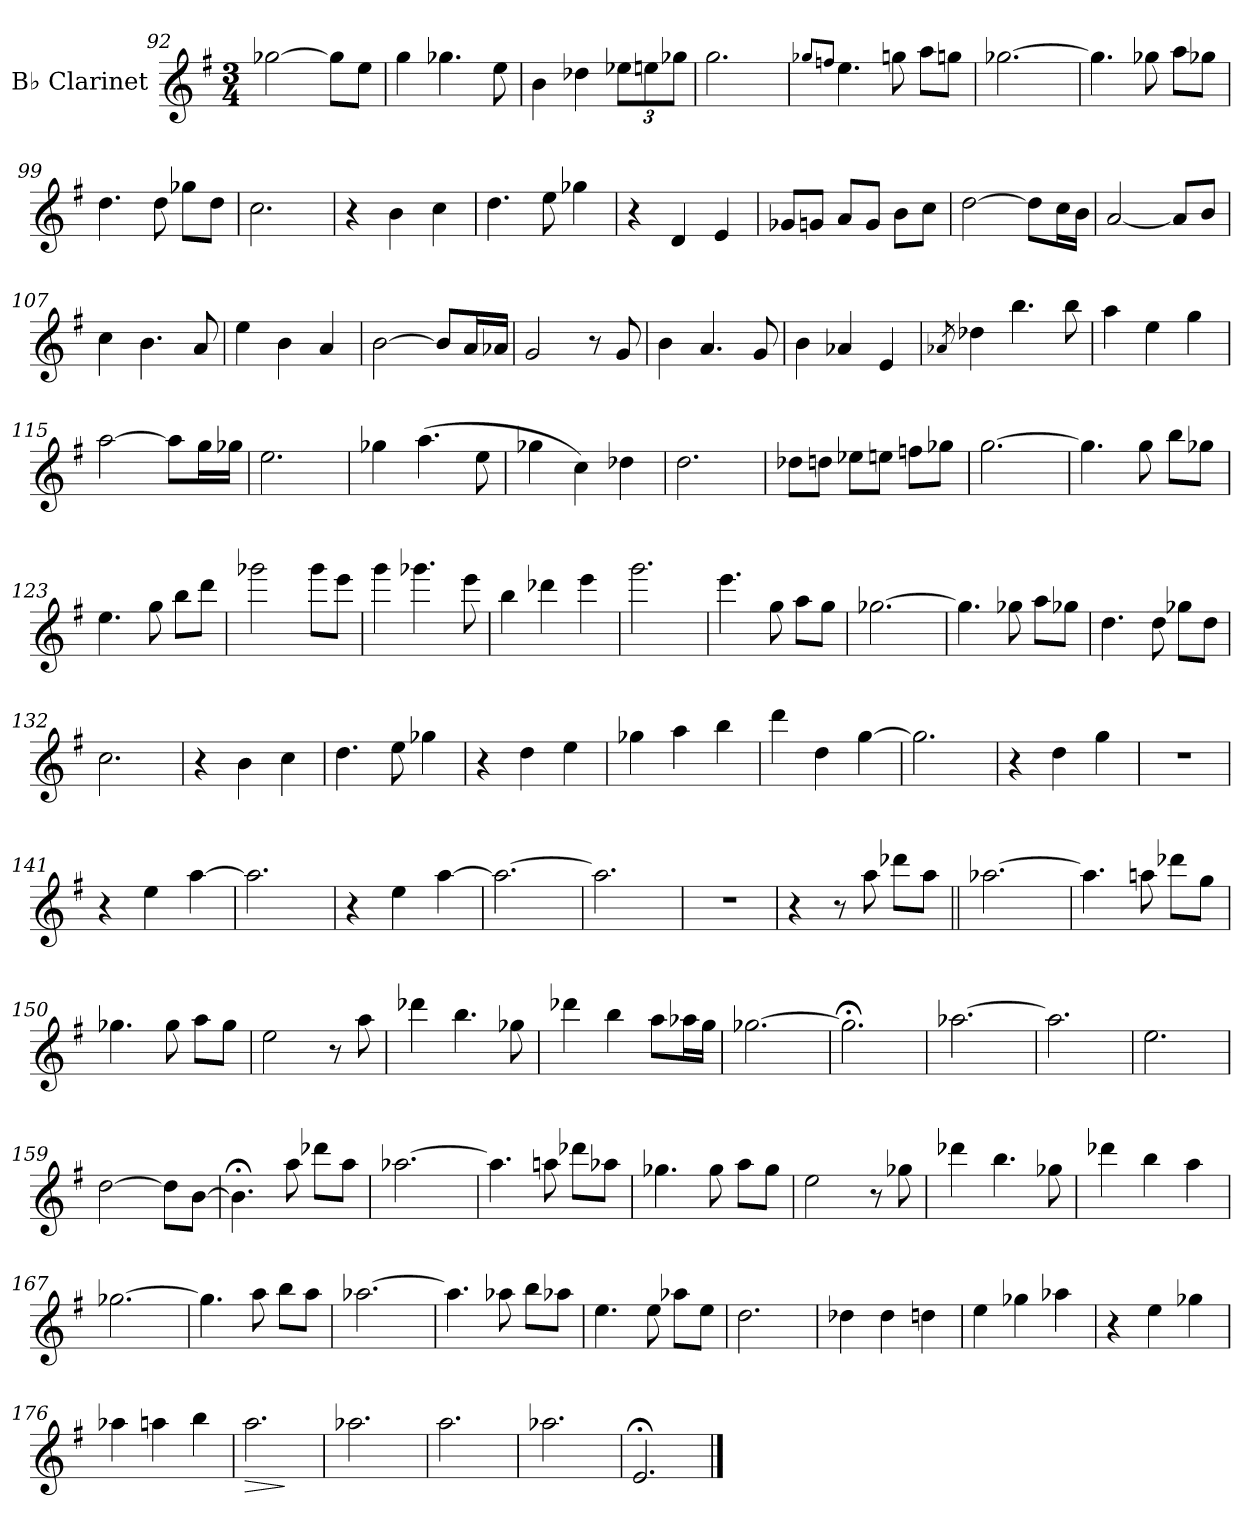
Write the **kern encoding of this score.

**kern	**dynam
*part1	*part1
*staff1	*staff1
*I"B♭ Clarinet	*
*I'B♭ Cl.	*
!!LO:LB:g=z
*clefG2	*
*ITrd1c2	*
*k[b-]	*
*M3/4	*
=92	=92
[2ff-X\	.
8ff-\L]	.
8dd\J	.
=93	=93
4ff\	.
4.ff-X\	.
8dd\	.
=94	=94
4a\	.
4cc-X\	.
*Xbrackettup	*
12dd-X\L	.
12ddn\	.
12ff-X\J	.
!!LO:LB:g=z
=95	=95
2.ff\	.
=96	=96
8qff-X/L	.
8qee-X/J	.
4.dd\	.
8ffn\	.
8gg\L	.
8ffn\J	.
=97	=97
[2.ff-X\	.
!!LO:LB:g=z
=98	=98
4.ff-\]	.
8ff-X\	.
8gg\L	.
8ff-X\J	.
=99	=99
4.cc\	.
8cc\	.
8ff-X\L	.
8cc\J	.
=100	=100
2.b-\	.
=101	=101
4r	.
4a\	.
4b-\	.
!!LO:PB:g=z
=102	=102
4.cc\	.
8dd\	.
4ff-X\	.
=103	=103
4r	.
4c/	.
4d/	.
=104	=104
8f-X/L	.
8fn/J	.
8g/L	.
8f/J	.
8a\L	.
8b-\J	.
!!LO:LB:g=z
=105	=105
[2cc\	.
8cc\L]	.
16b-\L	.
16a\JJ	.
=106	=106
[2g/	.
8g/L]	.
8a/J	.
=107	=107
4b-\	.
4.a\	.
8g/	.
=108	=108
4dd\	.
4a\	.
4g/	.
!!LO:LB:g=z
=109	=109
[2a\	.
8a/L]	.
16g/L	.
16g-X/JJ	.
=110	=110
2f/	.
8r	.
8f/	.
=111	=111
4a\	.
4.g/	.
8f/	.
=112	=112
4a\	.
4g-X/	.
4d/	.
!!LO:LB:g=z
=113	=113
8qg-X/	.
4cc-X\	.
4.aa\	.
8aa\	.
=114	=114
4gg\	.
4dd\	.
4ff\	.
=115	=115
[2gg\	.
8gg\L]	.
16ff\L	.
16ff-X\JJ	.
=116	=116
2.dd\	.
!!LO:LB:g=z
=117	=117
4ff-X\	.
(>4.gg\	.
8dd\	.
=118	=118
4ff-X\	.
4b-\)	.
4cc-X\	.
=119	=119
2.cc\	.
!!LO:PB:g=z
=120	=120
8cc-X\L	.
8ccn\J	.
8dd-X\L	.
8ddn\J	.
8ee-X\L	.
8ff-X\J	.
=121	=121
[2.ff\	.
=122	=122
4.ff\]	.
8ff\	.
8aa\L	.
8ff-X\J	.
!!LO:LB:g=z
=123	=123
4.dd\	.
8ff\	.
8aa\L	.
8ccc\J	.
=124	=124
2fff-X\	.
8fff-\L	.
8ddd\J	.
=125	=125
4fff\	.
4.fff-X\	.
8ddd\	.
!!LO:LB:g=z
=126	=126
4aa\	.
4ccc-X\	.
4ddd\	.
=127	=127
2.fff\	.
=128	=128
4.ddd\	.
8ff\	.
8gg\L	.
8ff\J	.
=129	=129
[2.ff-X\	.
!!LO:LB:g=z
=130	=130
4.ff-\]	.
8ff-X\	.
8gg\L	.
8ff-X\J	.
=131	=131
4.cc\	.
8cc\	.
8ff-X\L	.
8cc\J	.
=132	=132
2.b-\	.
=133	=133
4r	.
4a\	.
4b-\	.
!!LO:LB:g=z
=134	=134
4.cc\	.
8dd\	.
4ff-X\	.
=135	=135
4r	.
4cc\	.
4dd\	.
=136	=136
4ff-X\	.
4gg\	.
4aa\	.
=137	=137
4ccc\	.
4cc\	.
[4ff\	.
!!LO:PB:g=z
=138	=138
2.ff\]	.
=139	=139
4r	.
4cc\	.
4ff\	.
=140	=140
2.r	.
=141	=141
4r	.
4dd\	.
[4gg\	.
=142	=142
2.gg\]	.
=143	=143
4r	.
4dd\	.
[4gg\	.
!!LO:LB:g=z
=144	=144
2.gg\_	.
=145	=145
2.gg\]	.
=146	=146
2.r	.
=147	=147
4r	.
8r	.
8gg\	.
8ccc-X\L	.
8gg\J	.
=148||	=148||
[2.gg-X\	.
!!LO:LB:g=z
=149	=149
4.gg-\]	.
8ggn\	.
8ccc-X\L	.
8ff\J	.
=150	=150
4.ff-X\	.
8ff-\	.
8gg\L	.
8ff-\J	.
=151	=151
2dd\	.
8r	.
8gg\	.
!!LO:LB:g=z
=152	=152
4ccc-X\	.
4.aa\	.
8ff-X\	.
=153	=153
4ccc-X\	.
4aa\	.
8gg\L	.
16gg-X\L	.
16ff\JJ	.
=154	=154
[2.ff-X\	.
=155	=155
2.ff-;<\]	.
!!LO:LB:g=z
=156	=156
[2.gg-X\	.
=157	=157
2.gg-\]	.
=158	=158
2.dd\	.
=159	=159
[2cc\	.
8cc\L]	.
[8a\J	.
=160	=160
4.a;<\]	.
8gg\	.
*MM83	*
8ccc-X\L	.
8gg\J	.
!!LO:PB:g=z
=161	=161
[2.gg-X\	.
=162	=162
4.gg-\]	.
8ggn\	.
8ccc-X\L	.
8gg-X\J	.
=163	=163
4.ff-X\	.
8ff-\	.
8gg\L	.
8ff-\J	.
!!LO:LB:g=z
=164	=164
2dd\	.
8r	.
8ff-X\	.
=165	=165
4ccc-X\	.
4.aa\	.
8ff-X\	.
=166	=166
4ccc-X\	.
4aa\	.
4gg\	.
=167	=167
[2.ff-X\	.
!!LO:LB:g=z
=168	=168
4.ff-\]	.
8gg\	.
8aa\L	.
8gg\J	.
=169	=169
[2.gg-X\	.
=170	=170
4.gg-\]	.
8gg-X\	.
8aa\L	.
8gg-X\J	.
!!LO:LB:g=z
=171	=171
4.dd\	.
8dd\	.
8gg-X\L	.
8dd\J	.
=172	=172
2.cc\	.
=173	=173
4cc-X\	.
4cc-\	.
4ccn\	.
=174	=174
4dd\	.
4ff-X\	.
4gg-X\	.
!!LO:LB:g=z
=175	=175
4r	.
4dd\	.
4ff-X\	.
=176	=176
4gg-X\	.
4ggn\	.
4aa\	.
=177	=177
!	!LO:HP:b
2.gg\	>
.	]
=178	=178
2.gg-X\	.
=179	=179
2.gg\	.
!!LO:PB:g=z
=180	=180
2.gg-X\	.
=181	=181
2.d;</	.
==	==
*-	*-
